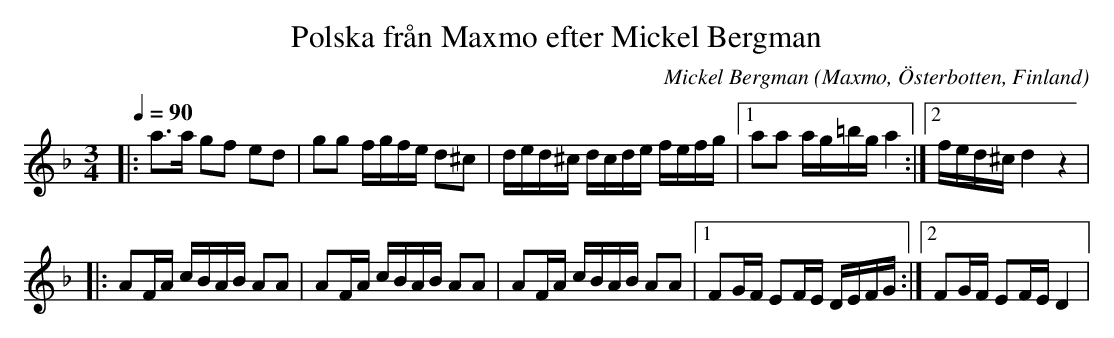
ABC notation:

X:1
T:Polska från Maxmo efter Mickel Bergman
C:Mickel Bergman
O:Maxmo, Österbotten, Finland
M:3/4
L:1/16
Q:1/4=90
K:Dm
|: a3a g2f2 e2d2 | g2g2 fgfe d2^c2 | ded^c dcde fefg |1 a2a2 ag=bg a4 :|2 fed^c d4 z4 |
|: A2FA cBAB A2A2 | A2FA cBAB A2A2 | A2FA cBAB A2A2 |1 F2GF E2FE DEFG :|2 F2GF E2FE D4 |
